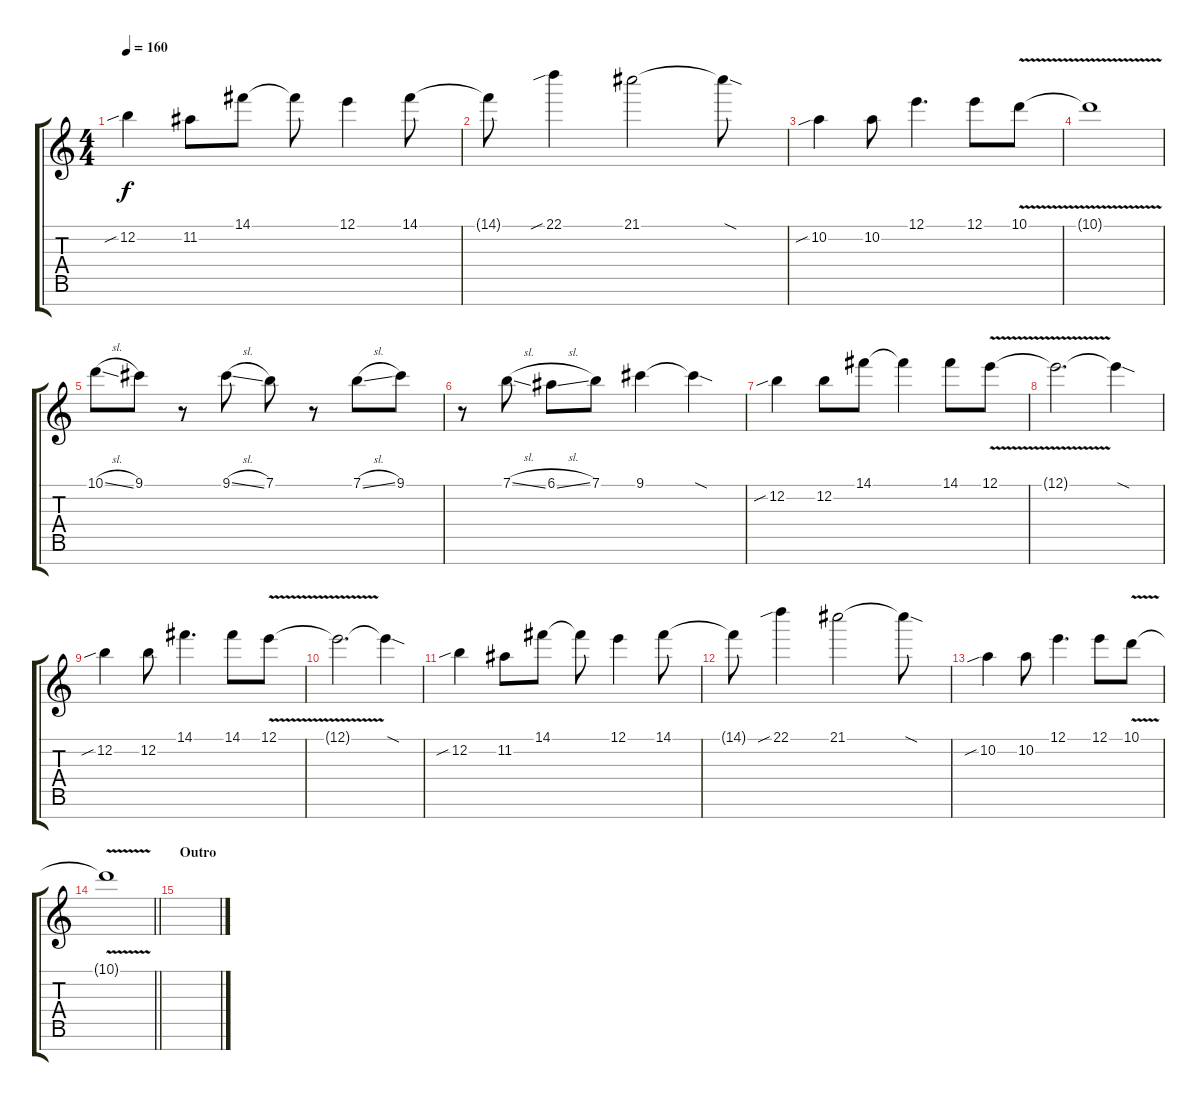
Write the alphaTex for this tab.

\track (" " " ") {instrument distortionguitar}
\staff {score tabs}
\tuning (E4 B3 G3 D3 A2 E2 B1) {hide}
\ts (4 4)
\tempo 160
\clef g2
\ks c
12.2{sib}.4{dy f} 11.2.8 14.1.8 14.1{t}.8 12.1.4 14.1.8 |
14.1{t}.8 22.1{sib}.4 21.1.2 21.1{sod t}.8 |
10.2{sib}.4 10.2.8 12.1.4{d} 12.1.8 10.1{v}.8 |
10.1{t}.1 |
10.1{sl}.8 9.1.8 r.8 9.1{sl}.8 7.1.8 r.8 7.1{sl}.8 9.1.8 |
r.8 7.1{sl}.8 6.1{sl}.8 7.1.8 9.1.4 9.1{sod t}.4 |
12.2{sib}.4 12.2.8 14.1.8 14.1{t}.4 14.1.8 12.1{v}.8 |
12.1{t}.2{d} 12.1{sod t}.4 |
12.2{sib}.4 12.2.8 14.1.4{d} 14.1.8 12.1{v}.8 |
12.1{t}.2{d} 12.1{sod t}.4 |
12.2{sib}.4 11.2.8 14.1.8 14.1{t}.8 12.1.4 14.1.8 |
14.1{t}.8 22.1{sib}.4 21.1.2 21.1{sod t}.8 |
10.2{sib}.4 10.2.8 12.1.4{d} 12.1.8 10.1{v}.8 |
\barLineRight lightlight
10.1{t}.1 |
\section ("" "Outro")
